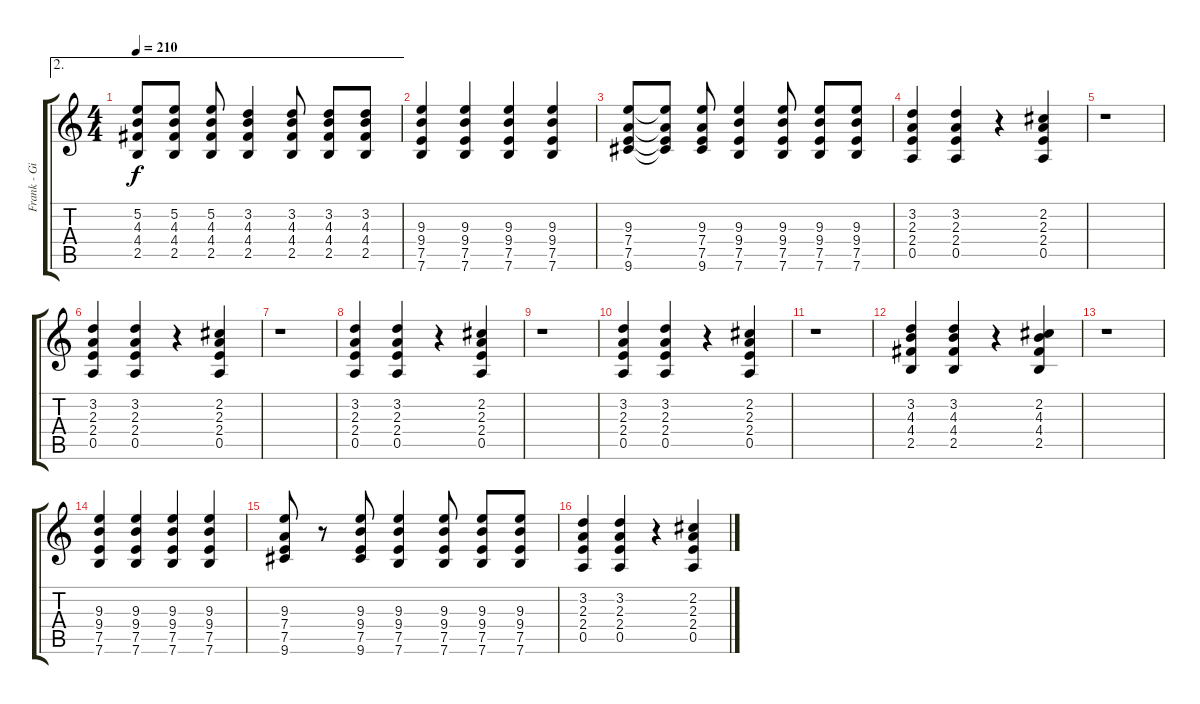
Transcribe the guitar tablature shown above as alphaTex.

\track ("Frank - Gitaar 2" "Frank - Gi") {instrument distortionguitar}
\staff {score tabs}
\tuning (E4 B3 G3 D3 A2 E2) {hide}
\ae 2
\ts (4 4)
\tempo 210
\clef g2
\ks c
(5.2 4.3 4.4 2.5).8{dy f} (5.2 4.3 4.4 2.5).8 (5.2 4.3 4.4 2.5).8 (3.2 4.3 4.4 2.5).4 (3.2 4.3 4.4 2.5).8 (3.2 4.3 4.4 2.5).8 (3.2 4.3 4.4 2.5).8 |
(9.3 9.4 7.5 7.6).4 (9.3 9.4 7.5 7.6).4 (9.3 9.4 7.5 7.6).4 (9.3 9.4 7.5 7.6).4 |
(9.3 7.4 7.5 9.6).8 (9.3{t} 7.4{t} 7.5{t} 9.6{t}).8 (9.3 7.4 7.5 9.6).8 (9.3 9.4 7.5 7.6).4 (9.3 9.4 7.5 7.6).8 (9.3 9.4 7.5 7.6).8 (9.3 9.4 7.5 7.6).8 |
(3.2 2.3 2.4 0.5).4 (3.2 2.3 2.4 0.5).4 r.4 (2.2 2.3 2.4 0.5).4 |
r.1 |
(3.2 2.3 2.4 0.5).4 (3.2 2.3 2.4 0.5).4 r.4 (2.2 2.3 2.4 0.5).4 |
r.1 |
(3.2 2.3 2.4 0.5).4 (3.2 2.3 2.4 0.5).4 r.4 (2.2 2.3 2.4 0.5).4 |
r.1 |
(3.2 2.3 2.4 0.5).4 (3.2 2.3 2.4 0.5).4 r.4 (2.2 2.3 2.4 0.5).4 |
r.1 |
(3.2 4.3 4.4 2.5).4 (3.2 4.3 4.4 2.5).4 r.4 (2.2 4.3 4.4 2.5).4 |
r.1 |
(9.3 9.4 7.5 7.6).4 (9.3 9.4 7.5 7.6).4 (9.3 9.4 7.5 7.6).4 (9.3 9.4 7.5 7.6).4 |
(9.3 7.4 7.5 9.6).8 r.8 (9.3 9.4 7.5 9.6).8 (9.3 9.4 7.5 7.6).4 (9.3 9.4 7.5 7.6).8 (9.3 9.4 7.5 7.6).8 (9.3 9.4 7.5 7.6).8 |
(3.2 2.3 2.4 0.5).4 (3.2 2.3 2.4 0.5).4 r.4 (2.2 2.3 2.4 0.5).4
